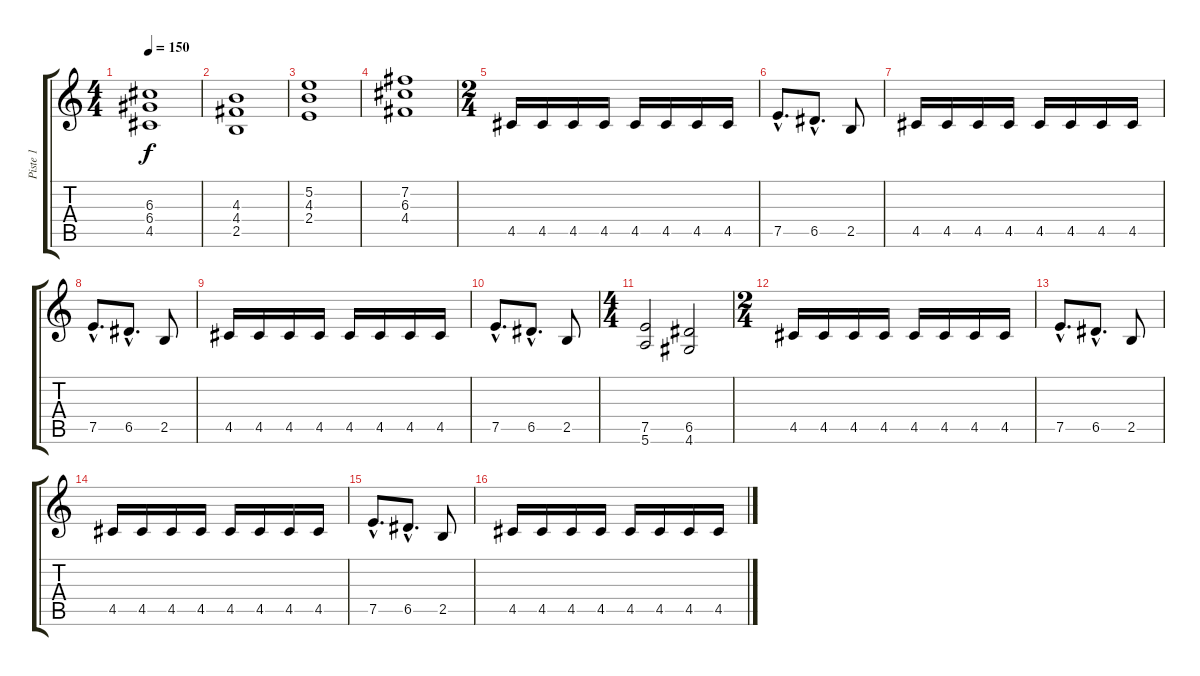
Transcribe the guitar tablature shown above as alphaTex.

\track ("Piste 1" "Piste 1") {instrument distortionguitar}
\staff {score tabs}
\tuning (E4 B3 G3 D3 A2 E2) {hide}
\ts (4 4)
\tempo 150
\clef g2
\ks c
(6.3 6.4 4.5).1{dy f} |
(4.3 4.4 2.5).1 |
(5.2 4.3 2.4).1 |
(7.2 6.3 4.4).1 |
\ts (2 4)
4.5.16 4.5.16 4.5.16 4.5.16 4.5.16 4.5.16 4.5.16 4.5.16 |
7.5{hac}.8{d} 6.5{hac}.8{d} 2.5.8 |
4.5.16 4.5.16 4.5.16 4.5.16 4.5.16 4.5.16 4.5.16 4.5.16 |
7.5{hac}.8{d} 6.5{hac}.8{d} 2.5.8 |
4.5.16 4.5.16 4.5.16 4.5.16 4.5.16 4.5.16 4.5.16 4.5.16 |
7.5{hac}.8{d} 6.5{hac}.8{d} 2.5.8 |
\ts (4 4)
(7.5 5.6).2 (6.5 4.6).2 |
\ts (2 4)
4.5.16 4.5.16 4.5.16 4.5.16 4.5.16 4.5.16 4.5.16 4.5.16 |
7.5{hac}.8{d} 6.5{hac}.8{d} 2.5.8 |
4.5.16 4.5.16 4.5.16 4.5.16 4.5.16 4.5.16 4.5.16 4.5.16 |
7.5{hac}.8{d} 6.5{hac}.8{d} 2.5.8 |
4.5.16 4.5.16 4.5.16 4.5.16 4.5.16 4.5.16 4.5.16 4.5.16
